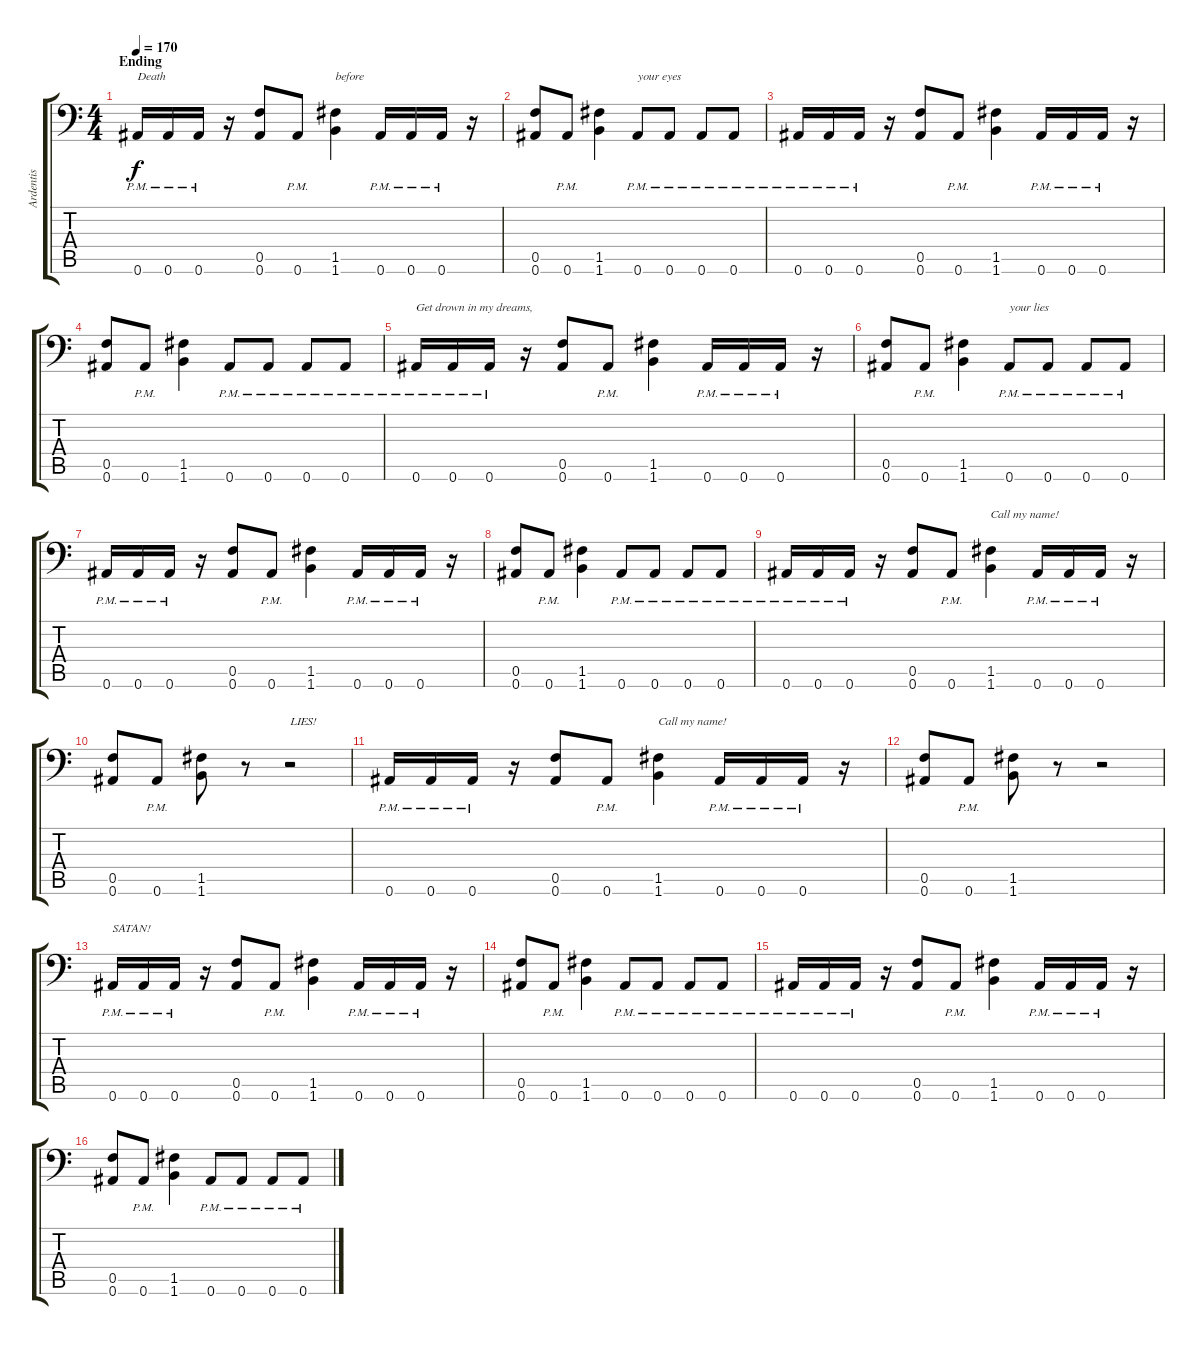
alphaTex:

\track ("Ardentis" "Ardentis") {instrument overdrivenguitar}
\staff {score tabs}
\tuning (C4 G3 Eb3 Bb2 F2 Bb1) {hide}
\ts (4 4)
\section ("" "Ending")
\tempo 170
\clef f4
\ks c
0.6{pm}.16{txt "Death" dy f} 0.6{pm}.16 0.6{pm}.16 r.16 (0.5 0.6).8 0.6{pm}.8 (1.5 1.6).4{txt "before"} 0.6{pm}.16 0.6{pm}.16 0.6{pm}.16 r.16 |
(0.5 0.6).8 0.6{pm}.8 (1.5 1.6).4 0.6{pm}.8{txt "your eyes"} 0.6{pm}.8 0.6{pm}.8 0.6{pm}.8 |
0.6{pm}.16 0.6{pm}.16 0.6{pm}.16 r.16 (0.5 0.6).8 0.6{pm}.8 (1.5 1.6).4 0.6{pm}.16 0.6{pm}.16 0.6{pm}.16 r.16 |
(0.5 0.6).8 0.6{pm}.8 (1.5 1.6).4 0.6{pm}.8 0.6{pm}.8 0.6{pm}.8 0.6{pm}.8 |
0.6{pm}.16{txt "Get drown in my dreams,"} 0.6{pm}.16 0.6{pm}.16 r.16 (0.5 0.6).8 0.6{pm}.8 (1.5 1.6).4 0.6{pm}.16 0.6{pm}.16 0.6{pm}.16 r.16 |
(0.5 0.6).8 0.6{pm}.8 (1.5 1.6).4 0.6{pm}.8{txt "your lies"} 0.6{pm}.8 0.6{pm}.8 0.6{pm}.8 |
0.6{pm}.16 0.6{pm}.16 0.6{pm}.16 r.16 (0.5 0.6).8 0.6{pm}.8 (1.5 1.6).4 0.6{pm}.16 0.6{pm}.16 0.6{pm}.16 r.16 |
(0.5 0.6).8 0.6{pm}.8 (1.5 1.6).4 0.6{pm}.8 0.6{pm}.8 0.6{pm}.8 0.6{pm}.8 |
0.6{pm}.16 0.6{pm}.16 0.6{pm}.16 r.16 (0.5 0.6).8 0.6{pm}.8 (1.5 1.6).4{txt "Call my name!"} 0.6{pm}.16 0.6{pm}.16 0.6{pm}.16 r.16 |
(0.5 0.6).8 0.6{pm}.8 (1.5 1.6).8 r.8 r.2{txt "LIES!"} |
0.6{pm}.16 0.6{pm}.16 0.6{pm}.16 r.16 (0.5 0.6).8 0.6{pm}.8 (1.5 1.6).4{txt "Call my name!"} 0.6{pm}.16 0.6{pm}.16 0.6{pm}.16 r.16 |
(0.5 0.6).8 0.6{pm}.8 (1.5 1.6).8 r.8 r.2 |
0.6{pm}.16{txt "SATAN!"} 0.6{pm}.16 0.6{pm}.16 r.16 (0.5 0.6).8 0.6{pm}.8 (1.5 1.6).4 0.6{pm}.16 0.6{pm}.16 0.6{pm}.16 r.16 |
(0.5 0.6).8 0.6{pm}.8 (1.5 1.6).4 0.6{pm}.8 0.6{pm}.8 0.6{pm}.8 0.6{pm}.8 |
0.6{pm}.16 0.6{pm}.16 0.6{pm}.16 r.16 (0.5 0.6).8 0.6{pm}.8 (1.5 1.6).4 0.6{pm}.16 0.6{pm}.16 0.6{pm}.16 r.16 |
(0.5 0.6).8 0.6{pm}.8 (1.5 1.6).4 0.6{pm}.8 0.6{pm}.8 0.6{pm}.8 0.6{pm}.8
